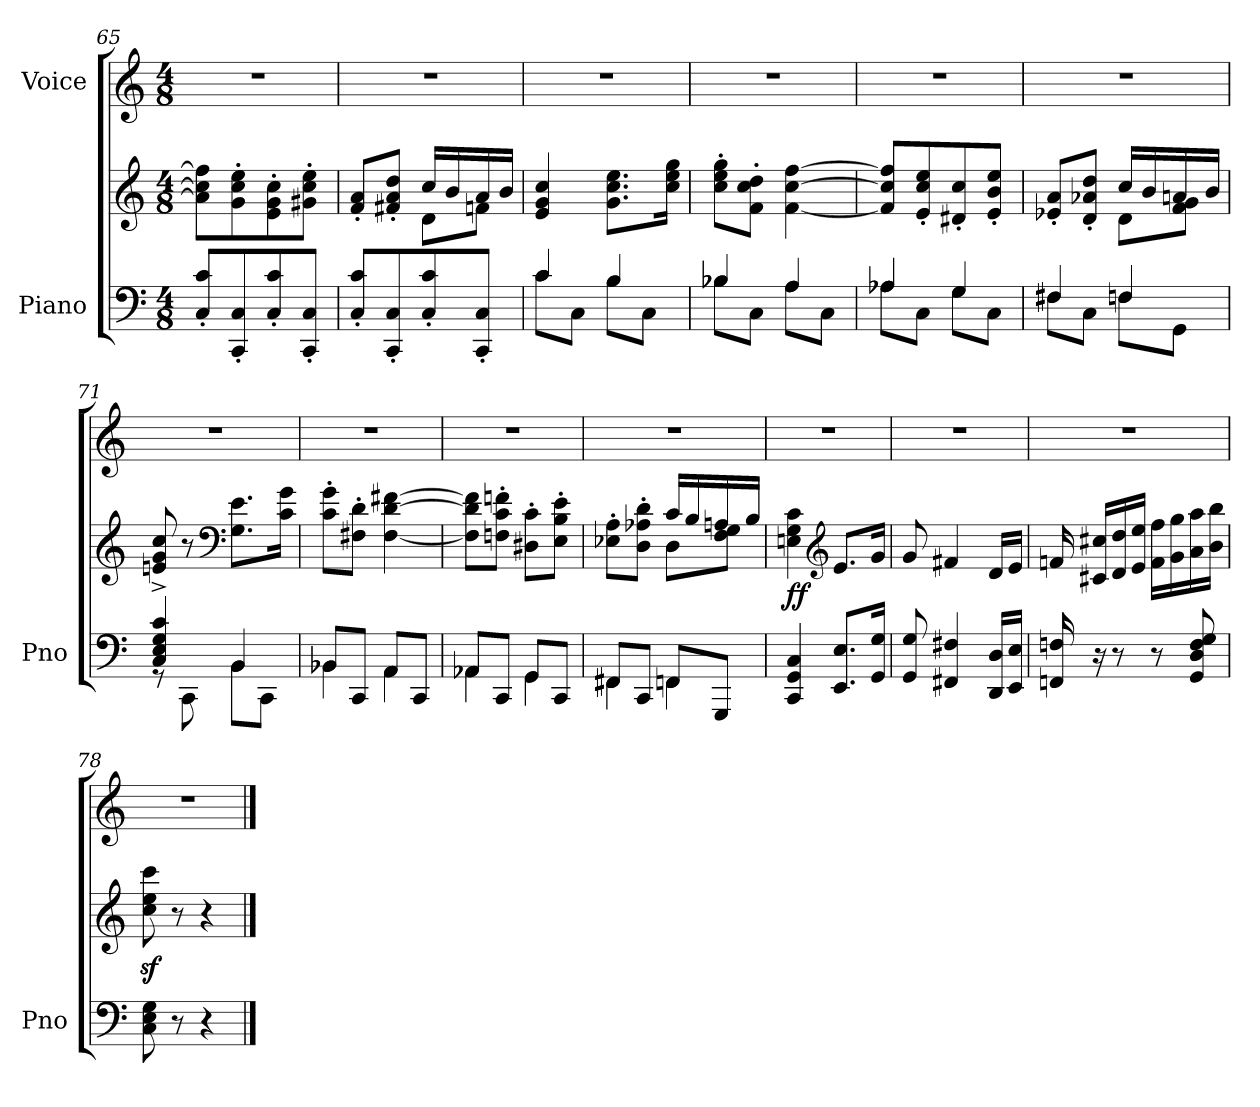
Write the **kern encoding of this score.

**kern	**kern	**dynam	**kern
*part2	*part2	*part2	*part1
*staff3	*staff2	*staff2/3	*staff1
*I"Piano	*	*	*I"Voice
*I'Pno	*	*	*
!!LO:LB:g=z
*clefF4	*clefG2	*	*clefG2
*k[]	*k[]	*	*k[]
*M4/8	*M4/8	*	*M4/8
=65	=65	=65	=65
8C/' 8c/'L	8a\] 8cc\] 8ff\]L	.	2r
8CC/' 8C/'	8g\' 8cc\' 8ee\'	.	.
8C/' 8c/'	8e\' 8g\' 8cc\'	.	.
8CC/' 8C/'J	8g#X\' 8cc\' 8ee\'J	.	.
=66	=66	=66	=66
*	*^	*	*
8C/' 8c/'L	8f/' 8a/'L	4ryy	.	2r
8CC/' 8C/'	8f#X/' 8a/' 8dd/'J	.	.	.
8C/' 8c/'	16cc/LL	8d\L	.	.
.	16b/	.	.	.
8CC/' 8C/'J	16a/	8fn\J	.	.
.	16b/JJ	.	.	.
*	*v	*v	*	*
=67	=67	=67	=67
*^	*	*	*
4c/	8c\L	4e/ 4g/ 4cc/	.	2r
.	8C\J	.	.	.
4B/	8B\L	8.g\ 8.cc\ 8.ee\L	.	.
.	8C\J	.	.	.
.	.	16cc\ 16ee\ 16gg\Jk	.	.
=68	=68	=68	=68	=68
4B-X/	8B-\L	8cc\' 8ee\' 8gg\'L	.	2r
.	8C\J	8f\' 8cc\' 8dd\'J	.	.
4A/	8A\L	[4f\ [4cc\ [4ff\	.	.
.	8C\J	.	.	.
=69	=69	=69	=69	=69
4A-X/	8A-\L	8f/] 8cc/] 8ff/]L	.	2r
.	8C\J	8e/' 8cc/' 8ee/'	.	.
4G/	8G\L	8d#X/' 8cc/'	.	.
.	8C\J	8e/' 8b/' 8ee/'J	.	.
=70	=70	=70	=70	=70
*	*	*^	*	*
4F#X/	8F#\L	8e-X/' 8a/'L	4ryy	.	2r
.	8C\J	8d/' 8a-X/' 8dd/'J	.	.	.
4Fn/	8F\L	16cc/LL	8d\L	.	.
.	.	16b/	.	.	.
.	8GG\J	16an/	8f\ 8g\J	.	.
.	.	16b/JJ	.	.	.
*	*	*v	*v	*	*
=71	=71	=71	=71	=71
4C/^ 4E/^ 4G/^ 4c/^	8rGG	8en/ 8g/ 8cc/	.	2r
.	8CC\	8r	.	.
*	*	*clefF4	*	*
!	!	!	!LO:DY:b	!
!	!	!	!LO:DY:n=1:b	!
4BB/	8BB\L	8.G\ 8.e\L	other-dynamics p	.
.	8CC\J	.	.	.
.	.	16c\ 16g\Jk	.	.
!!LO:LB:g=z
=72	=72	=72	=72	=72
8BB-X/L	4BB-\	8c\' 8g\'L	.	2r
8CC/J	.	8F#X\' 8d\'J	.	.
8AA/L	4AA\	[4F#\ [4d\ [4f#X\	.	.
8CC/J	.	.	.	.
=73	=73	=73	=73	=73
8AA-X/L	4AA-\	8F#\] 8d\] 8f#\]L	.	2r
8CC/J	.	8Fn\' 8c\' 8fn\'J	.	.
8GG/L	4GG\	8D#X\' 8c\'L	.	.
8CC/J	.	8E\' 8B\' 8e\'J	.	.
=74	=74	=74	=74	=74
*	*	*^	*	*
8FF#X/L	4FF#\	4rAyy	8E-X\' 8A\'L	.	2r
8CC/J	.	.	8D\' 8A-X\' 8d\'J	.	.
8FFn/L	4FF\	16c/LL	8D\L	.	.
.	.	16B/	.	.	.
8GGG/J	.	16An/	8F\ 8G\J	.	.
.	.	16B/JJ	.	.	.
*v	*v	*	*	*	*
*	*v	*v	*	*
=75	=75	=75	=75
!	!	!LO:DY:b	!
4CC/ 4GG/ 4C/	4En\ 4G\ 4c\	ff	2r
*	*clefG2	*	*
8.EE/ 8.E/L	8.e/L	.	.
16GG/ 16G/Jk	16g/Jk	.	.
=76	=76	=76	=76
8GG/ 8G/	8g/	.	2r
4FF#X/ 4F#X/	4f#X/	.	.
16DD/ 16D/LL	16d/LL	.	.
16EE/ 16E/JJ	16e/JJ	.	.
=77	=77	=77	=77
16FFn/ 16Fn/	16fn/	.	2r
16r	16c#X/ 16cc#X/LL	.	.
8r	16d/ 16dd/	.	.
.	16e/ 16ee/JJ	.	.
8r	16f\ 16ff\LL	.	.
.	16g\ 16gg\	.	.
8GG/ 8D/ 8F/ 8G/	16a\ 16aa\	.	.
.	16b\ 16bb\JJ	.	.
=78	=78	=78	=78
8C\ 8E\ 8G\	8cc\z< 8ee\z< 8ccc\z<	.	2r
8r	8r	.	.
4r	4r	.	.
==	==	==	==
*-	*-	*-	*-
